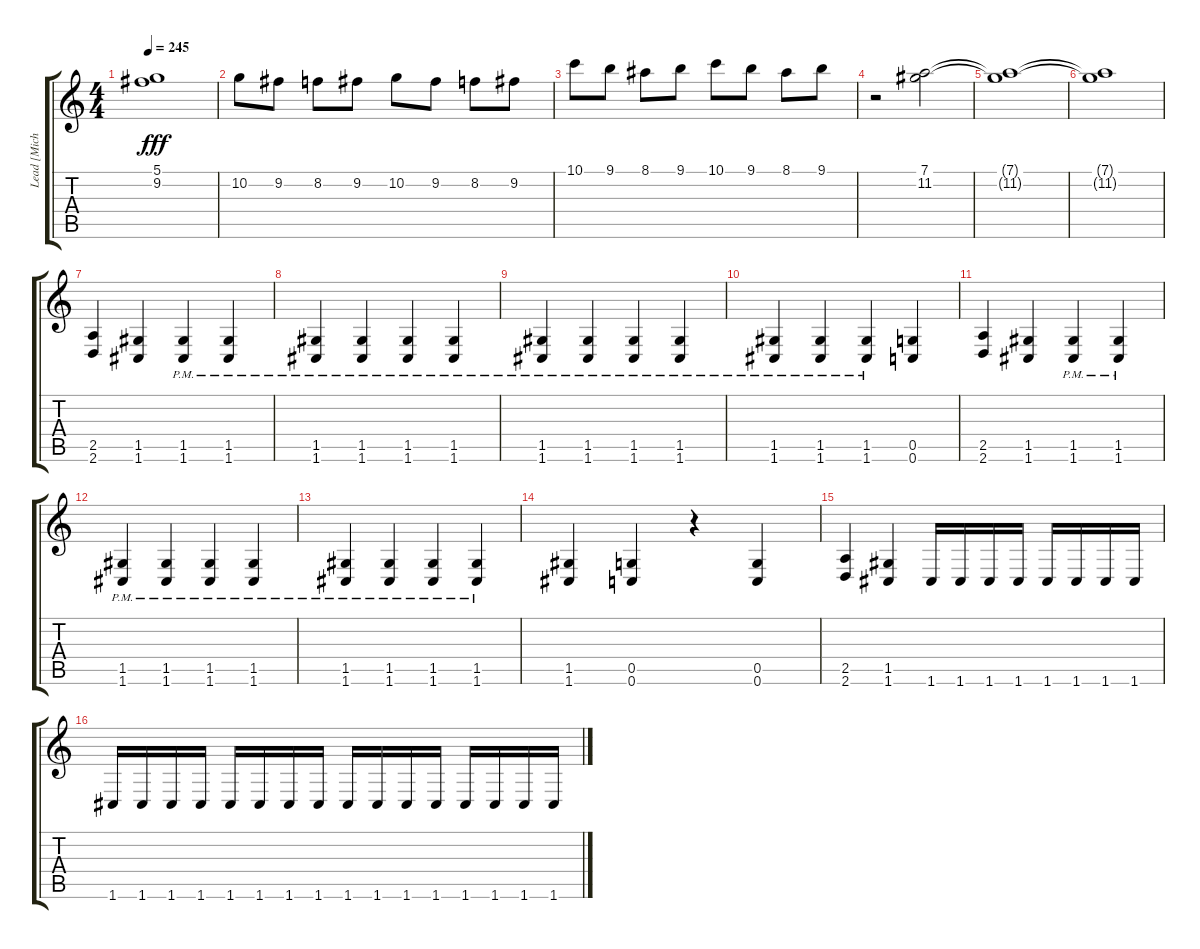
\track ("Lead [Micheal Keane]" "Lead [Mich") {instrument distortionguitar}
\staff {score tabs}
\tuning (D4 A3 F3 C3 G2 C2) {hide}
\ts (4 4)
\tempo 245
\clef g2
\ks c
(5.1{t} 9.2{t}).1{dy fff} |
10.2.8 9.2.8 8.2.8 9.2.8 10.2.8 9.2.8 8.2.8 9.2.8 |
10.1.8 9.1.8 8.1.8 9.1.8 10.1.8 9.1.8 8.1.8 9.1.8 |
r.2 (7.1 11.2).2 |
(7.1{t} 11.2{t}).1 |
(7.1{t} 11.2{t}).1 |
(2.5 2.6).4 (1.5 1.6).4 (1.5{pm} 1.6{pm}).4 (1.5{pm} 1.6{pm}).4 |
(1.5{pm} 1.6{pm}).4 (1.5{pm} 1.6{pm}).4 (1.5{pm} 1.6{pm}).4 (1.5{pm} 1.6{pm}).4 |
(1.5{pm} 1.6{pm}).4 (1.5{pm} 1.6{pm}).4 (1.5{pm} 1.6{pm}).4 (1.5{pm} 1.6{pm}).4 |
(1.5{pm} 1.6{pm}).4 (1.5{pm} 1.6{pm}).4 (1.5{pm} 1.6{pm}).4 (0.5 0.6).4 |
(2.5 2.6).4 (1.5 1.6).4 (1.5{pm} 1.6{pm}).4 (1.5{pm} 1.6{pm}).4 |
(1.5{pm} 1.6{pm}).4 (1.5{pm} 1.6{pm}).4 (1.5{pm} 1.6{pm}).4 (1.5{pm} 1.6{pm}).4 |
(1.5{pm} 1.6{pm}).4 (1.5{pm} 1.6{pm}).4 (1.5{pm} 1.6{pm}).4 (1.5{pm} 1.6{pm}).4 |
(1.5 1.6).4 (0.5 0.6).4 r.4 (0.5 0.6).4 |
(2.5 2.6).4 (1.5 1.6).4 1.6.16 1.6.16 1.6.16 1.6.16 1.6.16 1.6.16 1.6.16 1.6.16 |
1.6.16 1.6.16 1.6.16 1.6.16 1.6.16 1.6.16 1.6.16 1.6.16 1.6.16 1.6.16 1.6.16 1.6.16 1.6.16 1.6.16 1.6.16 1.6.16
